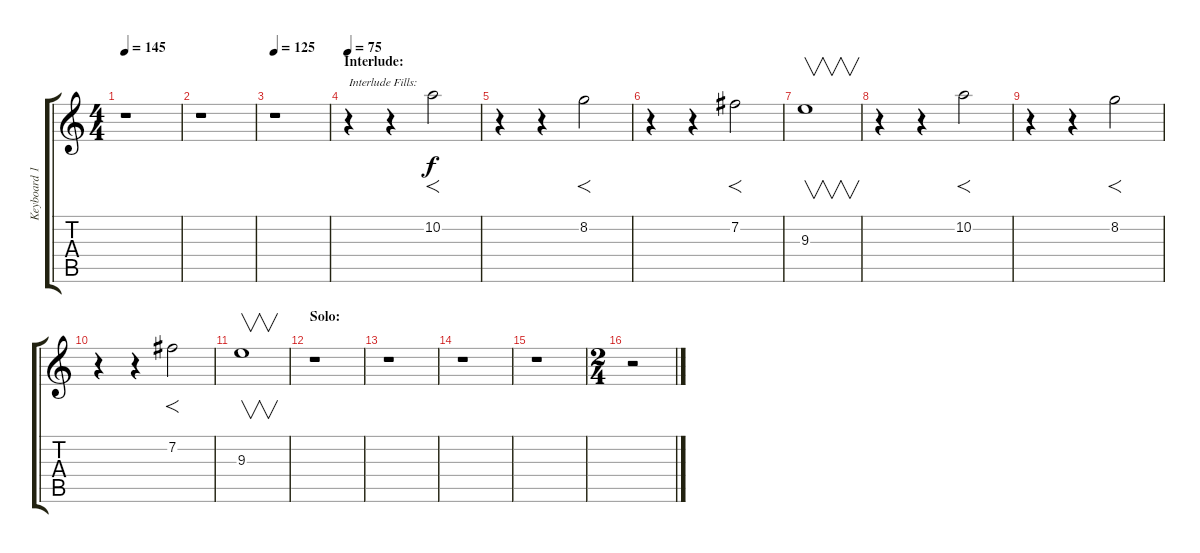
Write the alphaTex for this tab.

\track ("Keyboard 1" "Keyboard 1") {instrument distortionguitar}
\staff {score tabs}
\tuning (E4 B3 G3 D3 A2 E2) {hide}
\ts (4 4)
\tempo 145
\clef g2
\ks c
r.1{dy f} |
r.1 |
\tempo 125
r.1 |
\section ("" "Interlude:")
\tempo 75
r.4{txt "Interlude Fills:" volume 16 instrument distortionguitar} r.4 10.2.2{f} |
r.4 r.4 8.2.2{f} |
r.4 r.4 7.2.2{f} |
9.3.1{v} |
r.4 r.4 10.2.2{f} |
r.4 r.4 8.2.2{f} |
r.4 r.4 7.2.2{f} |
9.3.1{v} |
\section ("" "Solo:")
r.1 |
r.1 |
r.1 |
r.1 |
\ts (2 4)
r.2
